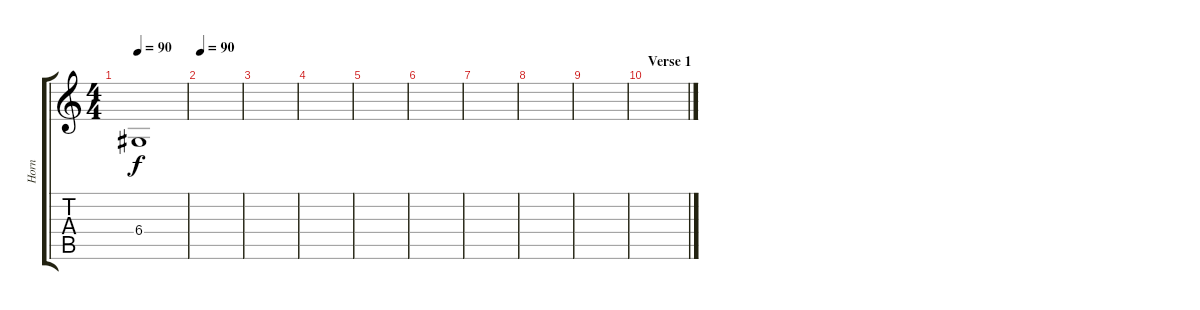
\track ("Horn" "Horn") {instrument tuba}
\staff {score tabs}
\tuning (E4 B3 G3 D3 A2 E2) {hide}
\ts (4 4)
\tempo 90
\clef g2
\ks c
6.4.1{dy f} |
\tempo 90
|
|
|
|
|
|
|
|
\section ("" "Verse 1")
